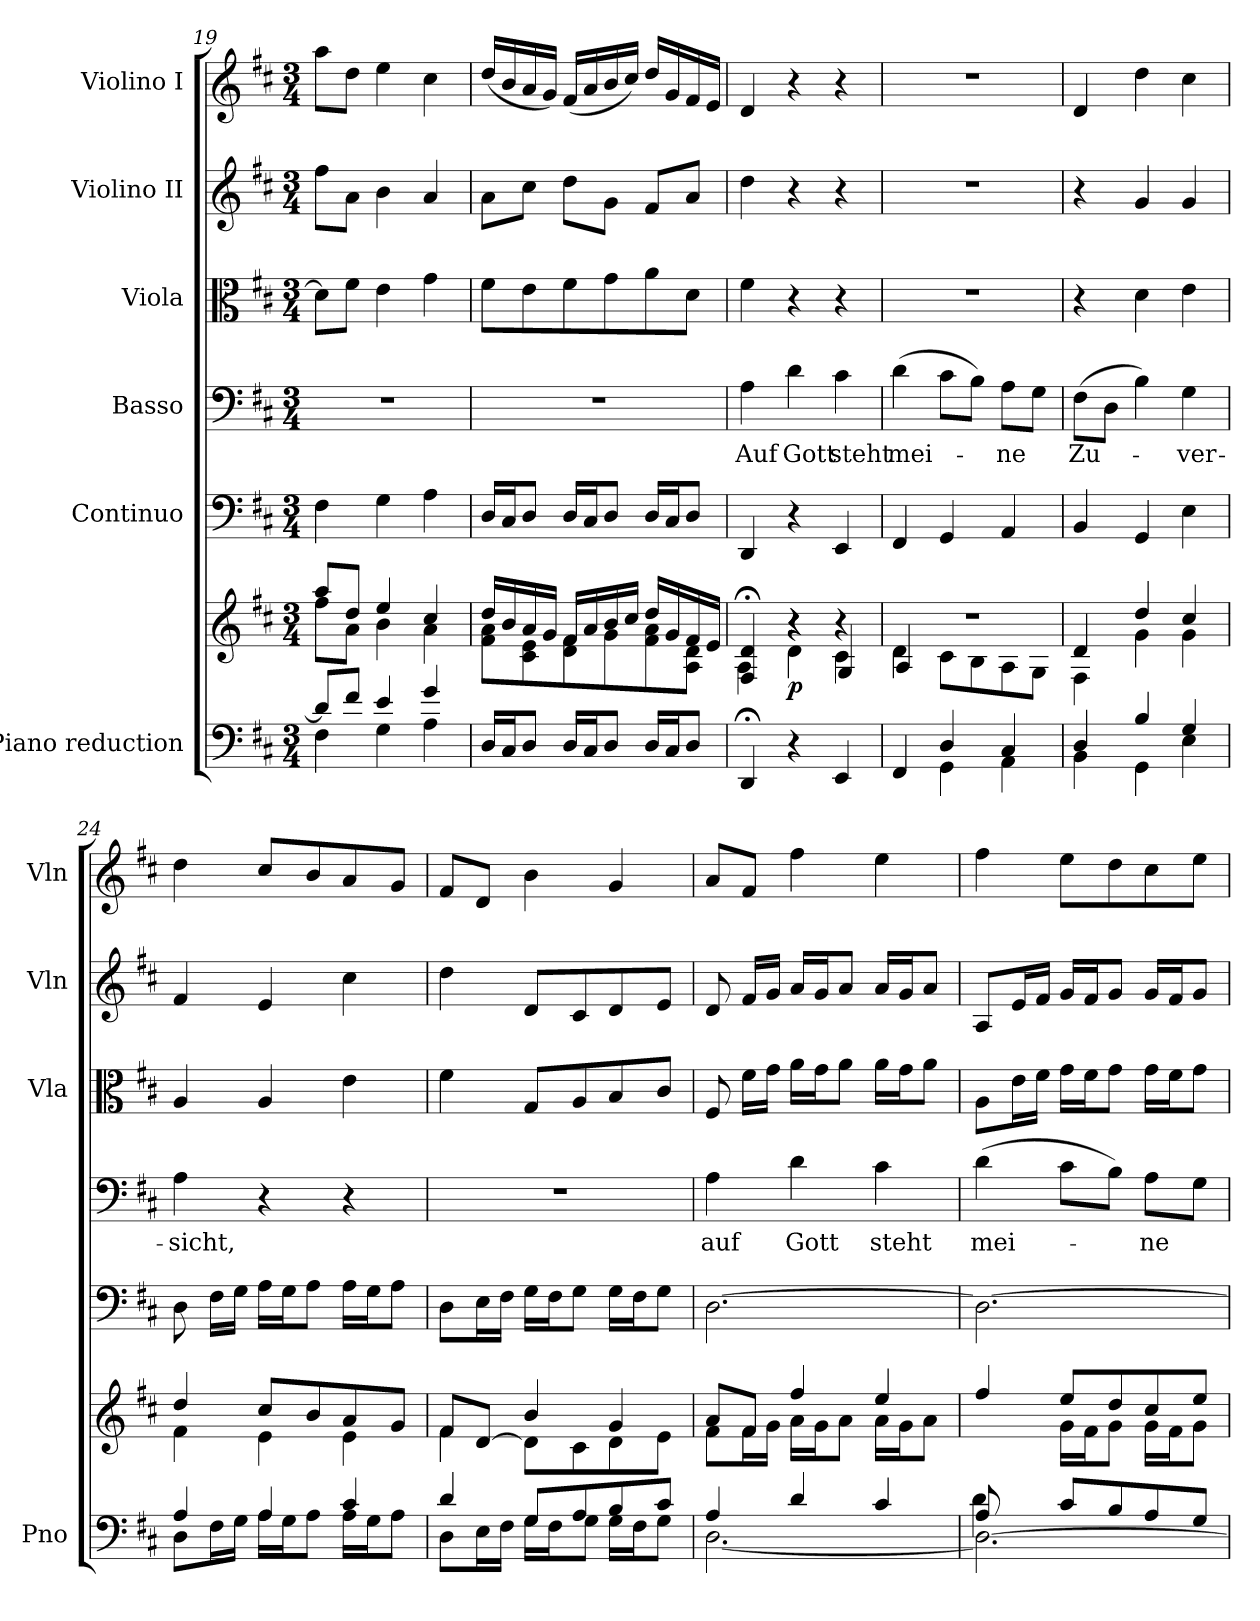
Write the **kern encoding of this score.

**kern	**kern	**dynam	**kern	**kern	**text	**kern	**kern	**kern
*part6	*part6	*part6	*part5	*part4	*part4	*part3	*part2	*part1
*staff7	*staff6	*staff6/7	*staff5	*staff4	*staff4	*staff3	*staff2	*staff1
*I"Piano reduction	*	*	*I"Continuo	*I"Basso	*	*I"Viola	*I"Violino II	*I"Violino I
*I'Pno	*	*	*	*	*	*I'Vla	*I'Vln	*I'Vln
*clefF4	*clefG2	*	*clefF4	*clefF4	*	*clefC3	*clefG2	*clefG2
*k[f#c#]	*k[f#c#]	*	*k[f#c#]	*k[f#c#]	*	*k[f#c#]	*k[f#c#]	*k[f#c#]
*M3/4	*M3/4	*	*M3/4	*M3/4	*	*M3/4	*M3/4	*M3/4
=19	=19	=19	=19	=19	=19	=19	=19	=19
*^	*^	*	*	*	*	*	*	*
8d/L]	4F#\	8aa/L	8ff#\L	.	4F#\	2.r	.	8d\L]	8ff#\L	8aa\L
8f#/J	.	8dd/J	8a\J	.	.	.	.	8f#\J	8a\J	8dd\J
4e/	4G\	4ee/	4b\	.	4G\	.	.	4e\	4b\	4ee\
4g/	4A\	4cc#/	4a\	.	4A\	.	.	4g\	4a/	4cc#\
*v	*v	*	*	*	*	*	*	*	*	*
=20	=20	=20	=20	=20	=20	=20	=20	=20	=20
16D/LL	16dd/LL	8f#\ 8a\L	.	16D/LL	2.r	.	8f#\L	8a\L	(16dd/LL
16C#/J	16b/	.	.	16C#/J	.	.	.	.	16b/
8D/J	16a/	8c#\ 8e\	.	8D/J	.	.	8e\	8cc#\J	16a/
.	16g/JJ	.	.	.	.	.	.	.	16g/JJ)
16D/LL	16f#/LL	8d\ 8f#\	.	16D/LL	.	.	8f#\	8dd\L	(16f#/LL
16C#/J	16a/	.	.	16C#/J	.	.	.	.	16a/
8D/J	16b/	8g\	.	8D/J	.	.	8g\	8g\J	16b/
.	16cc#/JJ	.	.	.	.	.	.	.	16cc#/JJ)
16D/LL	16dd/LL	8f#\ 8a\	.	16D/LL	.	.	8a\	8f#/L	16dd/LL
16C#/J	16g/	.	.	16C#/J	.	.	.	.	16g/
8D/J	16f#/	8A\ 8d\J	.	8D/J	.	.	8d\J	8a/J	16f#/
.	16e/JJ	.	.	.	.	.	.	.	16e/JJ
=21	=21	=21	=21	=21	=21	=21	=21	=21	=21
*	*	*^	*	*	*	*	*	*	*
!	!	!	!	!	!	!	!LO:LY:b	!	!	!
4DD;/	4F#/;< 4d/;<	4A\	4ryy	.	4DD/	4A\	Auf	4f#\	4dd\	4d/
!	!	!	!	!LO:DY:b	!	!	!LO:LY:b	!	!	!
4r	4r	4d\	4r	p	4r	4d\	Gott	4r	4r	4r
!	!	!	!	!	!	!	!LO:LY:b	!	!	!
4EE/	4r	4c#\	4G/	.	4EE/	4c#\	steht	4r	4r	4r
=22	=22	=22	=22	=22	=22	=22	=22	=22	=22	=22
*^	*	*	*	*	*	*	*	*	*	*
!	!	!	!	!	!	!	!	!LO:LY:b	!	!	!
4ryy	4FF#/	2.r	4d\	4A/	.	4FF#/	(4d\	mei-	2.r	2.r	2.r
4D/	4GG\	.	8c#\L	2ryy	.	4GG/	8c#\L	.	.	.	.
.	.	.	8B\	.	.	.	8B\J)	.	.	.	.
!	!	!	!	!	!	!	!	!LO:LY:b	!	!	!
4C#/	4AA\	.	8A\	.	.	4AA/	8A\L	-ne	.	.	.
.	.	.	8G\J	.	.	.	8G\J	.	.	.	.
*	*	*	*v	*v	*	*	*	*	*	*	*
=23	=23	=23	=23	=23	=23	=23	=23	=23	=23	=23
!	!	!	!	!	!	!	!LO:LY:b	!	!	!
4D/	4BB\	4d/	4F#\	.	4BB/	(8F#\L	Zu-	4r	4r	4d/
.	.	.	.	.	.	8D\J	.	.	.	.
4B/	4GG\	4dd/	4g\	.	4GG/	4B\)	.	4d\	4g/	4dd\
!	!	!	!	!	!	!	!LO:LY:b	!	!	!
4G/	4E\	4cc#/	4g\	.	4E\	4G\	-ver-	4e\	4g/	4cc#\
=24	=24	=24	=24	=24	=24	=24	=24	=24	=24	=24
!	!	!	!	!	!	!	!LO:LY:b	!	!	!
4A/	8D\L	4dd/	4f#\	.	8D\	4A\	-sicht,	4A/	4f#/	4dd\
.	16F#\L	.	.	.	16F#\LL	.	.	.	.	.
.	16G\JJ	.	.	.	16G\JJ	.	.	.	.	.
4A/	16A\LL	8cc#/L	4e\	.	16A\LL	4r	.	4A/	4e/	8cc#/L
.	16G\J	.	.	.	16G\J	.	.	.	.	.
.	8A\J	8b/	.	.	8A\J	.	.	.	.	8b/
4c#/	16A\LL	8a/	4e\	.	16A\LL	4r	.	4e\	4cc#\	8a/
.	16G\J	.	.	.	16G\J	.	.	.	.	.
.	8A\J	8g/J	.	.	8A\J	.	.	.	.	8g/J
!!LO:PB:g=z
=25	=25	=25	=25	=25	=25	=25	=25	=25	=25	=25
4d/	8D\L	8f#/L	4f#\	.	8D\L	2.r	.	4f#\	4dd\	8f#/L
.	16E\L	[<8d/J	.	.	16E\L	.	.	.	.	8d/J
.	16F#\JJ	.	.	.	16F#\JJ	.	.	.	.	.
8G/L	16G\LL	4b/	8d\L]	.	16G\LL	.	.	8G/L	8d/L	4b\
.	16F#\J	.	.	.	16F#\J	.	.	.	.	.
8A/	8G\J	.	8c#\	.	8G\J	.	.	8A/	8c#/	.
8B/	16G\LL	4g/	8d\	.	16G\LL	.	.	8B/	8d/	4g/
.	16F#\J	.	.	.	16F#\J	.	.	.	.	.
8c#/J	8G\J	.	8e\J	.	8G\J	.	.	8c#/J	8e/J	.
=26	=26	=26	=26	=26	=26	=26	=26	=26	=26	=26
!	!	!	!	!	!	!	!LO:LY:b	!	!	!
4A/	[2.D\	8a/L	8f#\L	.	[2.D\	4A\	auf	8F#/	8d/	8a/L
.	.	8f#/J	16f#\L	.	.	.	.	16f#\LL	16f#/LL	8f#/J
.	.	.	16g\JJ	.	.	.	.	16g\JJ	16g/JJ	.
!	!	!	!	!	!	!	!LO:LY:b	!	!	!
4d/	.	4ff#/	16a\LL	.	.	4d\	Gott	16a\LL	16a/LL	4ff#\
.	.	.	16g\J	.	.	.	.	16g\J	16g/J	.
.	.	.	8a\J	.	.	.	.	8a\J	8a/J	.
!	!	!	!	!	!	!	!LO:LY:b	!	!	!
4c#/	.	4ee/	16a\LL	.	.	4c#\	steht	16a\LL	16a/LL	4ee\
.	.	.	16g\J	.	.	.	.	16g\J	16g/J	.
.	.	.	8a\J	.	.	.	.	8a\J	8a/J	.
=27	=27	=27	=27	=27	=27	=27	=27	=27	=27	=27
*	*^	*	*	*	*	*	*	*	*	*
!	!	!	!	!	!	!	!	!LO:LY:b	!	!	!
8A/L	4d\	2.D\_	4ff#/	8ryy	.	2.D\_	(4d\	mei-	8A\L	8A/L	4ff#\
2ryy	.	.	.	16e\L	.	.	.	.	16e\L	16e/L	.
.	.	.	.	16f#\JJ	.	.	.	.	16f#\JJ	16f#/JJ	.
.	8c#/L	.	8ee/L	16g\LL	.	.	8c#\L	.	16g\LL	16g/LL	8ee\L
.	.	.	.	16f#\J	.	.	.	.	16f#\J	16f#/J	.
.	8B/	.	8dd/	8g\J	.	.	8B\J)	.	8g\J	8g/J	8dd\
!	!	!	!	!	!	!	!	!LO:LY:b	!	!	!
.	8A/	.	8cc#/	16g\LL	.	.	8A\L	-ne	16g\LL	16g/LL	8cc#\
.	.	.	.	16f#\J	.	.	.	.	16f#\J	16f#/J	.
8ryy	8G/J	.	8ee/J	8g\J	.	.	8G\J	.	8g\J	8g/J	8ee\J
*v	*v	*v	*	*	*	*	*	*	*	*	*
*	*v	*v	*	*	*	*	*	*	*
=	=	=	=	=	=	=	=	=
*-	*-	*-	*-	*-	*-	*-	*-	*-
